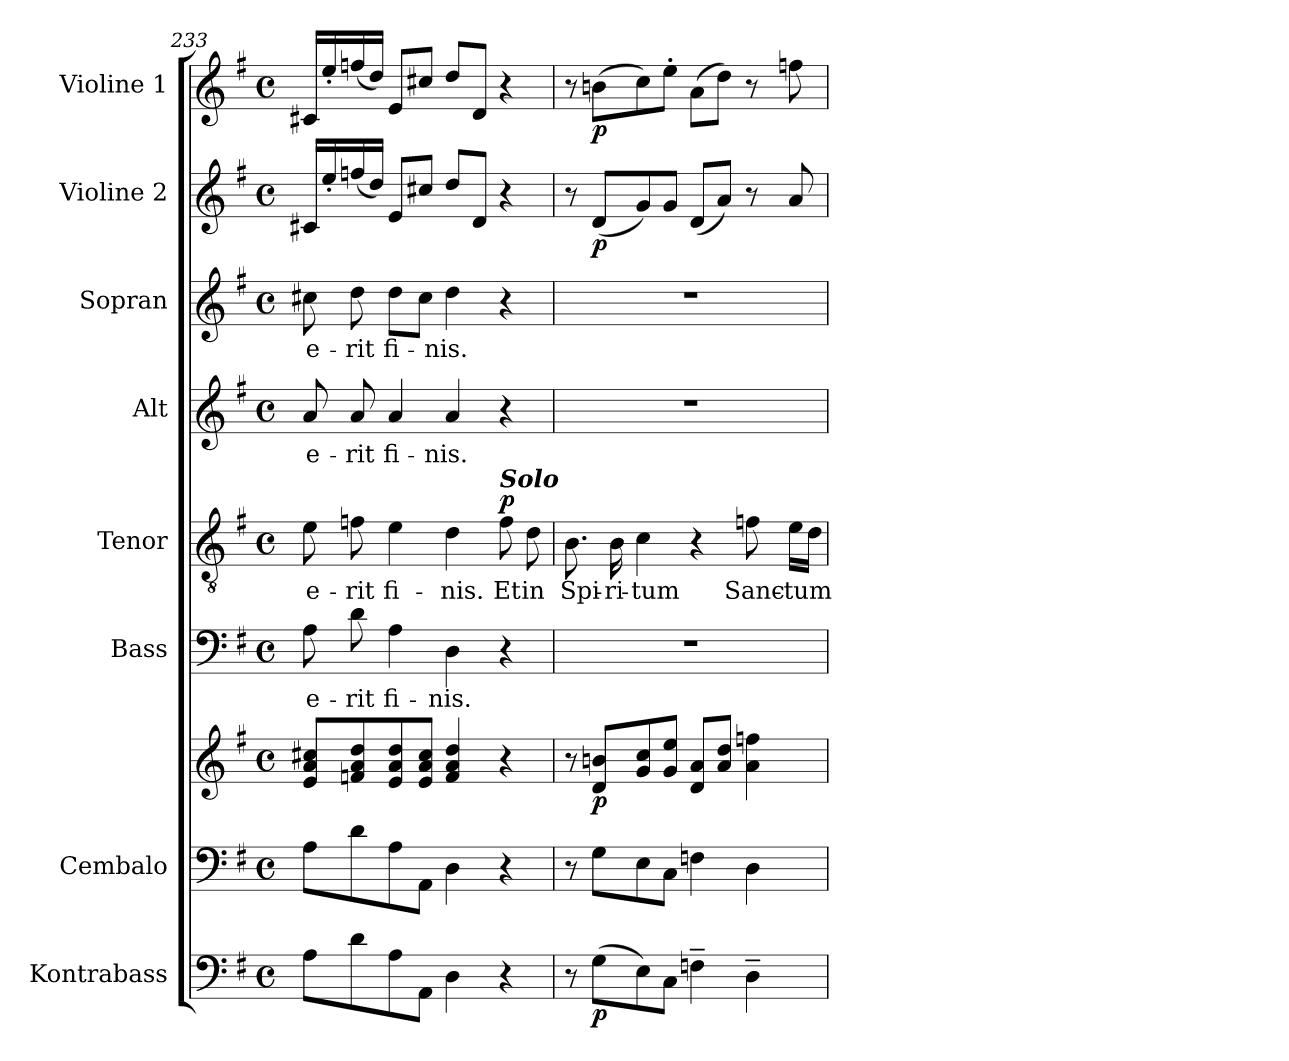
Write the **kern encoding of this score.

**kern	**dynam	**kern	**kern	**dynam	**kern	**text	**kern	**text	**dynam	**kern	**text	**kern	**text	**kern	**dynam	**kern	**dynam
*part8	*part8	*part7	*part7	*part7	*part6	*part6	*part5	*part5	*part5	*part4	*part4	*part3	*part3	*part2	*part2	*part1	*part1
*staff9	*staff9	*staff8	*staff7	*staff7/8	*staff6	*staff6	*staff5	*staff5	*staff5	*staff4	*staff4	*staff3	*staff3	*staff2	*staff2	*staff1	*staff1
*I"Kontrabass	*	*I"Cembalo	*	*	*I"Bass	*	*I"Tenor	*	*	*I"Alt	*	*I"Sopran	*	*I"Violine 2	*	*I"Violine 1	*
*I'Kb.	*	*I'Cemb.	*	*	*I'B.	*	*I'T.	*	*	*I'A.	*	*I'S.	*	*I'Vl. 2	*	*I'Vl. 1	*
!!LO:PB:g=z
*clefF4	*	*clefF4	*clefG2	*	*clefF4	*	*clefGv2	*	*	*clefG2	*	*clefG2	*	*clefG2	*	*clefG2	*
*ITrd7c12	*	*	*	*	*	*	*	*	*	*	*	*	*	*	*	*	*
*k[f#]	*	*k[f#]	*k[f#]	*	*k[f#]	*	*k[f#]	*	*	*k[f#]	*	*k[f#]	*	*k[f#]	*	*k[f#]	*
*G:	*	*G:	*G:	*	*G:	*	*G:	*	*	*G:	*	*G:	*	*G:	*	*G:	*
*M4/4	*	*M4/4	*M4/4	*	*M4/4	*	*M4/4	*	*	*M4/4	*	*M4/4	*	*M4/4	*	*M4/4	*
*met(c)	*	*met(c)	*met(c)	*	*met(c)	*	*met(c)	*	*	*met(c)	*	*met(c)	*	*met(c)	*	*met(c)	*
=233	=233	=233	=233	=233	=233	=233	=233	=233	=233	=233	=233	=233	=233	=233	=233	=233	=233
!	!	!	!	!	!	!LO:LY:b	!	!LO:LY:b	!	!	!LO:LY:b	!	!LO:LY:b	!	!	!	!
8AA\L	.	8A\L	8e/ 8a/ 8cc#X/L	.	8A\	e-	8e\	e-	.	8a/	e-	8cc#X\	e-	16c#X/LL	.	16c#X/LL	.
.	.	.	.	.	.	.	.	.	.	.	.	.	.	16ee'</	.	16ee'</	.
!	!	!	!	!	!	!LO:LY:b	!	!LO:LY:b	!	!	!LO:LY:b	!	!LO:LY:b	!	!	!	!
8D\	.	8d\	8fn/ 8a/ 8dd/	.	8d\	-rit	8fn\	-rit	.	8a/	-rit	8dd\	-rit	(<16ffn/	.	(<16ffn/	.
.	.	.	.	.	.	.	.	.	.	.	.	.	.	16dd/JJ)	.	16dd/JJ)	.
!	!	!	!	!	!	!LO:LY:b	!	!LO:LY:b	!	!	!LO:LY:b	!	!LO:LY:b	!	!	!	!
8AA\	.	8A\	8e/ 8a/ 8dd/	.	4A\	fi-	4e\	fi-	.	4a/	fi-	8dd\L	fi-	8e/L	.	8e/L	.
8AAA\J	.	8AA\J	8e/ 8a/ 8cc#/J	.	.	.	.	.	.	.	.	8cc#\J	.	8cc#X/J	.	8cc#X/J	.
!	!	!	!	!	!	!LO:LY:b	!	!LO:LY:b	!	!	!LO:LY:b	!	!LO:LY:b	!	!	!	!
4DD\	.	4D\	4f/ 4a/ 4dd/	.	4D\	-nis.	4d\	-nis.	.	4a/	-nis.	4dd\	-nis.	8dd/L	.	8dd/L	.
.	.	.	.	.	.	.	.	.	.	.	.	.	.	8d/J	.	8d/J	.
!	!	!	!	!	!	!	!LO:TX:a:Bi:t=Solo	!	!	!	!	!	!	!	!	!	!
!	!	!	!	!	!	!	!	!LO:LY:b	!LO:DY:a	!	!	!	!	!	!	!	!
4r	.	4r	4r	.	4r	.	8f\	Et	p	4r	.	4r	.	4r	.	4r	.
!	!	!	!	!	!	!	!	!LO:LY:b	!	!	!	!	!	!	!	!	!
.	.	.	.	.	.	.	8d\	in	.	.	.	.	.	.	.	.	.
=234	=234	=234	=234	=234	=234	=234	=234	=234	=234	=234	=234	=234	=234	=234	=234	=234	=234
!	!	!	!	!	!	!	!	!LO:LY:b	!	!	!	!	!	!	!	!	!
8r	.	8r	8r	.	1r	.	8.B\	Spi-	.	1r	.	1r	.	8r	.	8r	.
!	!LO:DY:b	!	!	!LO:DY:b	!	!	!	!	!	!	!	!	!	!	!LO:DY:b	!	!LO:DY:b
(>8GG\L	p	8G\L	8d/ 8bn/L	p	.	.	.	.	.	.	.	.	.	(<8d/L	p	(>8bn\L	p
!	!	!	!	!	!	!	!	!LO:LY:b	!	!	!	!	!	!	!	!	!
.	.	.	.	.	.	.	16B\	-ri-	.	.	.	.	.	.	.	.	.
!	!	!	!	!	!	!	!	!LO:LY:b	!	!	!	!	!	!	!	!	!
8EE\)	.	8E\	8g/ 8cc/	.	.	.	4c\	-tum	.	.	.	.	.	8g/)	.	8cc\)	.
8CC\J	.	8C\J	8g/ 8ee/J	.	.	.	.	.	.	.	.	.	.	8g/J	.	8ee'>\J	.
4FFn~>\	.	4Fn\	8d/ 8a/L	.	.	.	4r	.	.	.	.	.	.	(<8d/L	.	(>8a\L	.
.	.	.	8a/ 8dd/J	.	.	.	.	.	.	.	.	.	.	8a/J)	.	8dd\J)	.
!	!	!	!	!	!	!	!	!LO:LY:b	!	!	!	!	!	!	!	!	!
4DD~>\	.	4D\	4a\ 4ffn\	.	.	.	8fn\	Sanc-	.	.	.	.	.	8r	.	8r	.
!	!	!	!	!	!	!	!	!LO:LY:b	!	!	!	!	!	!	!	!	!
.	.	.	.	.	.	.	16e\LL	-tum	.	.	.	.	.	8a/	.	8ffn\	.
.	.	.	.	.	.	.	16d\JJ	.	.	.	.	.	.	.	.	.	.
=	=	=	=	=	=	=	=	=	=	=	=	=	=	=	=	=	=
*-	*-	*-	*-	*-	*-	*-	*-	*-	*-	*-	*-	*-	*-	*-	*-	*-	*-
